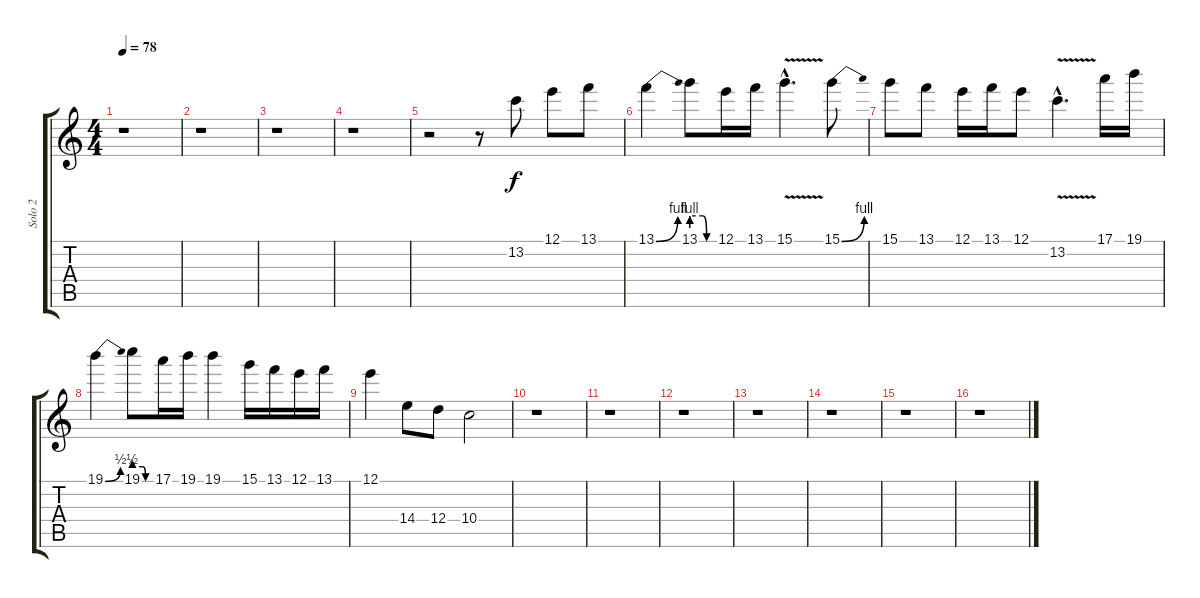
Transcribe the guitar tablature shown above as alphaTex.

\track ("Solo 2" "Solo 2") {instrument overdrivenguitar}
\staff {score tabs}
\tuning (E4 B3 G3 D3 A2 E2) {hide}
\ts (4 4)
\tempo 78
\clef g2
\ks c
r.1{dy f instrument overdrivenguitar} |
r.1 |
r.1 |
r.1 |
r.2 r.8 13.2.8 12.1.8 13.1.8 |
13.1{be (bend 0 0 60 4)}.4 13.1{be (custom 0 4 30 4 40 0 60 0)}.8 12.1.16 13.1.16 15.1{v hac}.4{d} 15.1{be (bend 0 0 60 4)}.8 |
15.1.8 13.1.8 12.1.16 13.1.16 12.1.8 13.2{v hac}.4{d} 17.1.16 19.1.16 |
19.1{be (bend 0 0 60 2)}.4 19.1{be (custom 0 2 30 2 40 0 60 0)}.8 17.1.16 19.1.16 19.1.4 15.1.16 13.1.16 12.1.16 13.1.16 |
12.1.4 14.4.8 12.4.8 10.4.2 |
r.1 |
r.1 |
r.1 |
r.1 |
r.1 |
r.1 |
r.1
